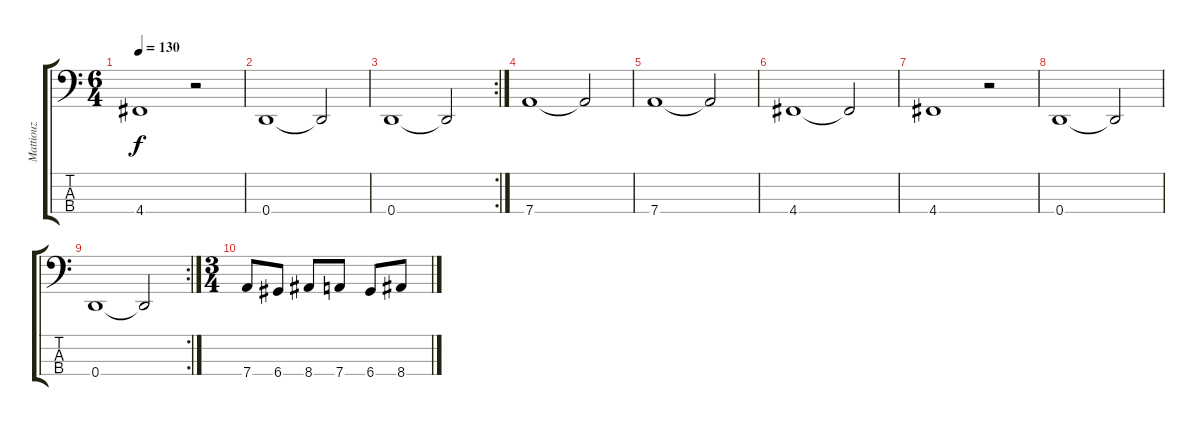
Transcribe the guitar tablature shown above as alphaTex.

\track ("Mattiouz" "Mattiouz") {instrument slapbass1}
\staff {score tabs}
\tuning (G2 D2 A1 D1) {hide}
\ts (6 4)
\tempo 130
\clef f4
\ks c
4.4.1{dy f} r.2 |
0.4.1 0.4{t}.2 |
\rc 2
0.4.1 0.4{t}.2 |
7.4.1 7.4{t}.2 |
7.4.1 7.4{t}.2 |
4.4.1 4.4{t}.2 |
4.4.1 r.2 |
0.4.1 0.4{t}.2 |
\rc 2
0.4.1 0.4{t}.2 |
\ts (3 4)
7.4.8 6.4.8 8.4.8 7.4.8 6.4.8 8.4.8
